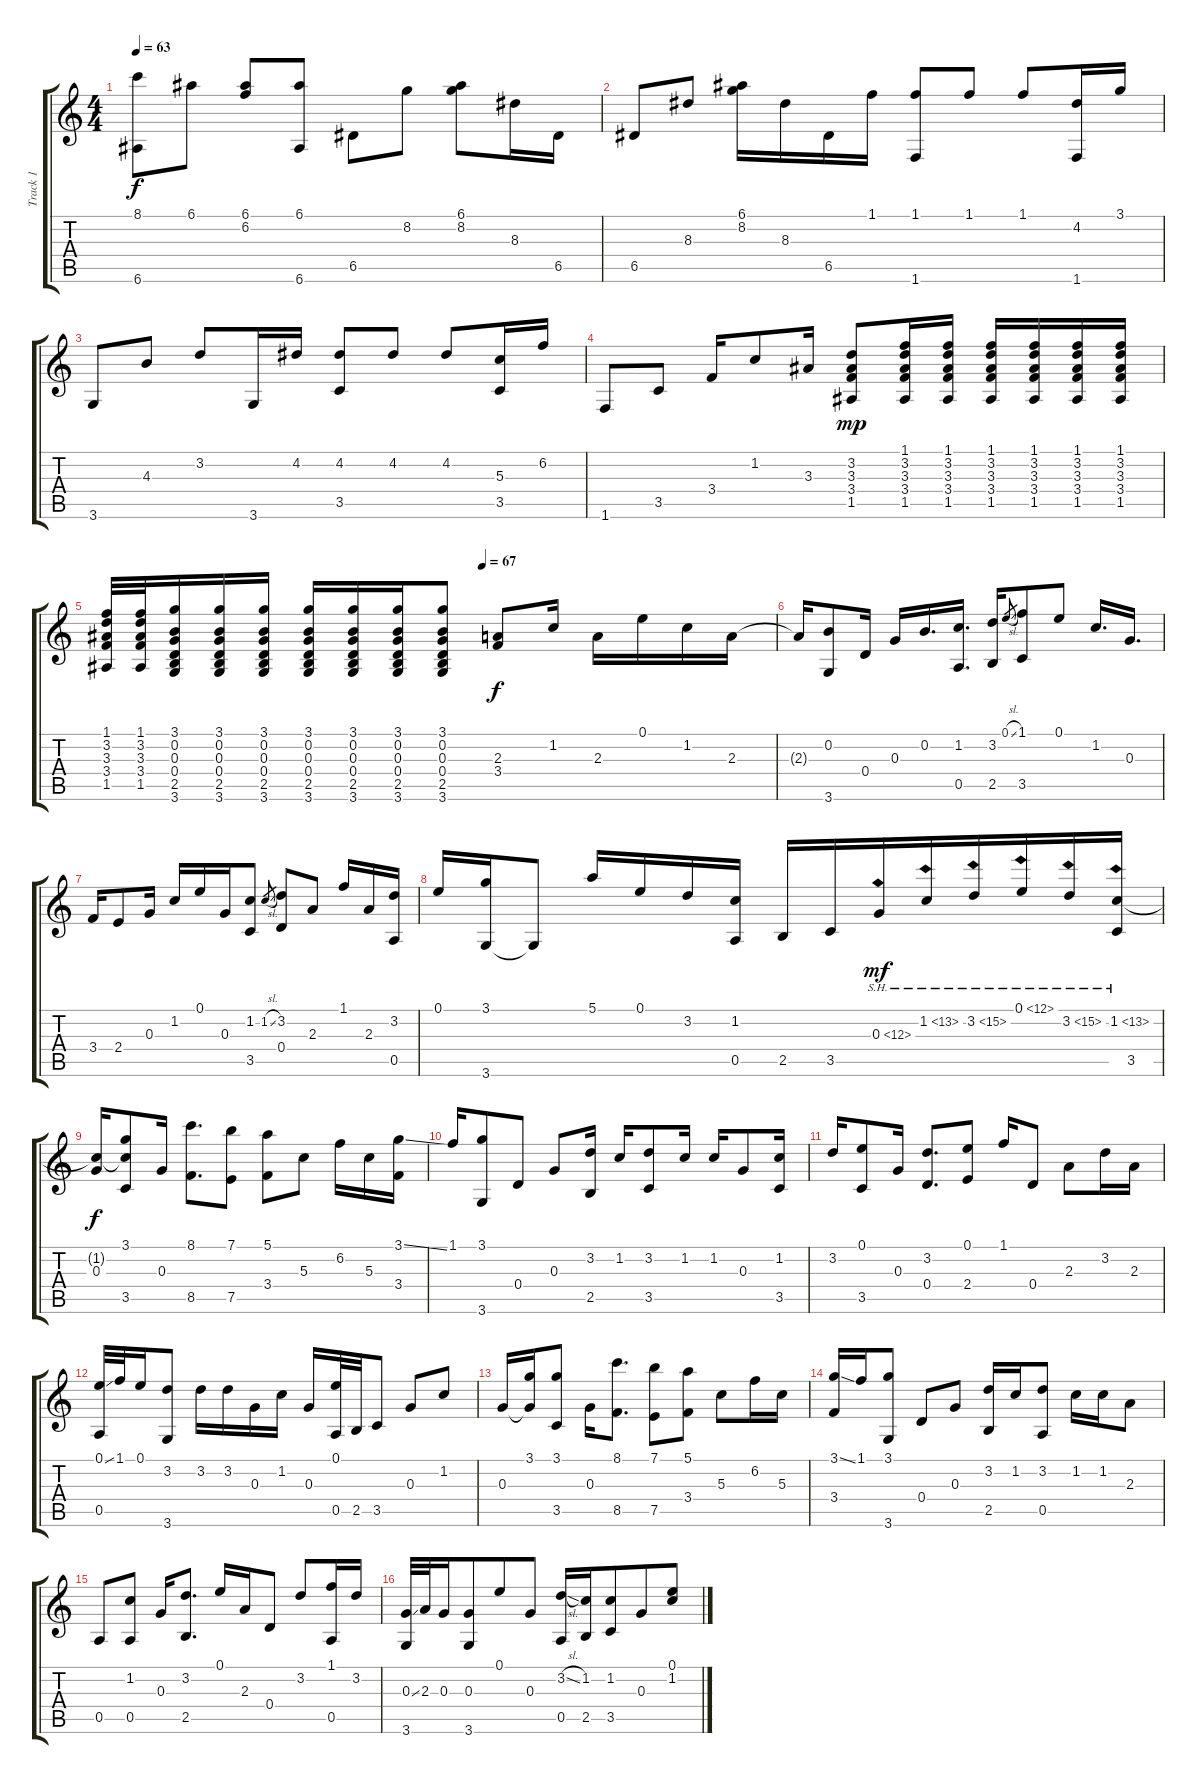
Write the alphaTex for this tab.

\track ("Track 1" "Track 1") {instrument acousticguitarnylon}
\staff {score tabs}
\tuning (E4 B3 G3 D3 A2 E2) {hide}
\ts (4 4)
\tempo 63
\clef g2
\ks c
(8.1 6.6).8{dy f} 6.1.8 (6.1 6.2).8 (6.1 6.6).8 6.5.8 8.2.8 (6.1 8.2).8 8.3.16 6.5.16 |
6.5.8 8.3.8 (6.1 8.2).16 8.3.16 6.5.16 1.1.16 (1.1 1.6).8 1.1.8 1.1.8 (4.2 1.6).16 3.1.16 |
3.6.8 4.3.8 3.2.8 3.6.16 4.2.16 (4.2 3.5).8 4.2.8 4.2.8 (5.3 3.5).16 6.2.16 |
1.6.8 3.5.8 3.4.16 1.2.8 3.3.16 (3.2 3.3 3.4 1.5).8{dy mp} (1.1 3.2 3.3 3.4 1.5).16 (1.1 3.2 3.3 3.4 1.5).16 (1.1 3.2 3.3 3.4 1.5).16 (1.1 3.2 3.3 3.4 1.5).16 (1.1 3.2 3.3 3.4 1.5).16 (1.1 3.2 3.3 3.4 1.5).16 |
\tempo (67 0.5625)
(1.1 3.2 3.3 3.4 1.5).32 (1.1 3.2 3.3 3.4 1.5).32 (3.1 0.2 0.3 0.4 2.5 3.6).16 (3.1 0.2 0.3 0.4 2.5 3.6).16 (3.1 0.2 0.3 0.4 2.5 3.6).16 (3.1 0.2 0.3 0.4 2.5 3.6).16 (3.1 0.2 0.3 0.4 2.5 3.6).16 (3.1 0.2 0.3 0.4 2.5 3.6).16 (3.1 0.2 0.3 0.4 2.5 3.6).8 (2.3 3.4).8{dy f} 1.2.16 2.3.16 0.1.16 1.2.16 2.3.16 |
2.3{t}.16 (0.2 3.6).8 0.4.16 0.3.16 0.2.16{d} (1.2 0.5).16{d} (3.2 2.5).16 0.1{sl}.8{gr} (1.1 3.5).8 0.1.8 1.2.16{d} 0.3.16{d} |
3.4.16 2.4.8 0.3.16 1.2.16 0.1.16 0.3.16 (1.2 3.5).8 1.2{sl}.8{gr} (3.2 0.4).8 2.3.8 1.1.16 2.3.16 (3.2 0.5).16 |
0.1.16{beam merge} (3.1 3.6).16{beam merge} 3.6{t}.8{beam split} 5.1.16{beam merge} 0.1.16{beam merge} 3.2.16{beam merge} (1.2 0.5).16 2.5.16{beam merge} 3.5.16{beam merge} 0.3{sh 12}.16{dy mf beam merge} 1.2{sh 12}.16{beam merge} 3.2{sh 12}.16 0.1{sh 12}.16{beam merge} 3.2{sh 12}.16{beam merge} (1.2{sh 12} 3.5).16 |
(1.2{t} 0.3).16{dy f} (3.1 1.2{t} 3.5).8 0.3.16 (8.1 8.5).8{d} (7.1 7.5).8 (5.1 3.4).8 5.3.8 6.2.16 5.3.16 (3.1{ss} 3.4).16 |
1.1.16 (3.1 3.6).8 0.4.8 0.3.8 (3.2 2.5).16 1.2.16 (3.2 3.5).8 1.2.16 1.2.16 0.3.8 (1.2 3.5).16 |
3.2.16 (0.1 3.5).8 0.3.16 (3.2 0.4).8{d} (0.1 2.4).8 1.1.16 0.4.8 2.3.8 3.2.16 2.3.16 |
(0.1{ss} 0.5).32 1.1.32 0.1.16 (3.2 3.6).8 3.2.16 3.2.16 0.3.16 1.2.16 0.3.16 (0.1 0.5).32 2.5.32 3.5.8 0.3.8 1.2.8 |
0.3.16 (3.1 0.3{t}).16 (3.1 3.5).8 0.3.16 (8.1 8.5).8{d} (7.1 7.5).8 (5.1 3.4).8 5.3.8 6.2.16 5.3.16 |
(3.1{ss} 3.4).16 1.1.16 (3.1 3.6).8 0.4.8 0.3.8 (3.2 2.5).16 1.2.16 (3.2 0.5).8 1.2.16 1.2.16 2.3.8 |
0.5.8 (1.2 0.5).8 0.3.16 (3.2 2.5).8{d} 0.1.16 2.3.16 0.4.8 3.2.8 (1.1 0.5).16 3.2.16 |
(0.3{ss} 3.6).32 2.3.32 0.3.16{beam merge} (0.3 3.6).8{beam merge} 0.1.8{beam merge} 0.3.8{beam split} (3.2{sl} 0.5).16{beam merge} (1.2 2.5).16{beam merge} (1.2 3.5).8{beam merge} 0.3.8 (0.1 1.2).8
